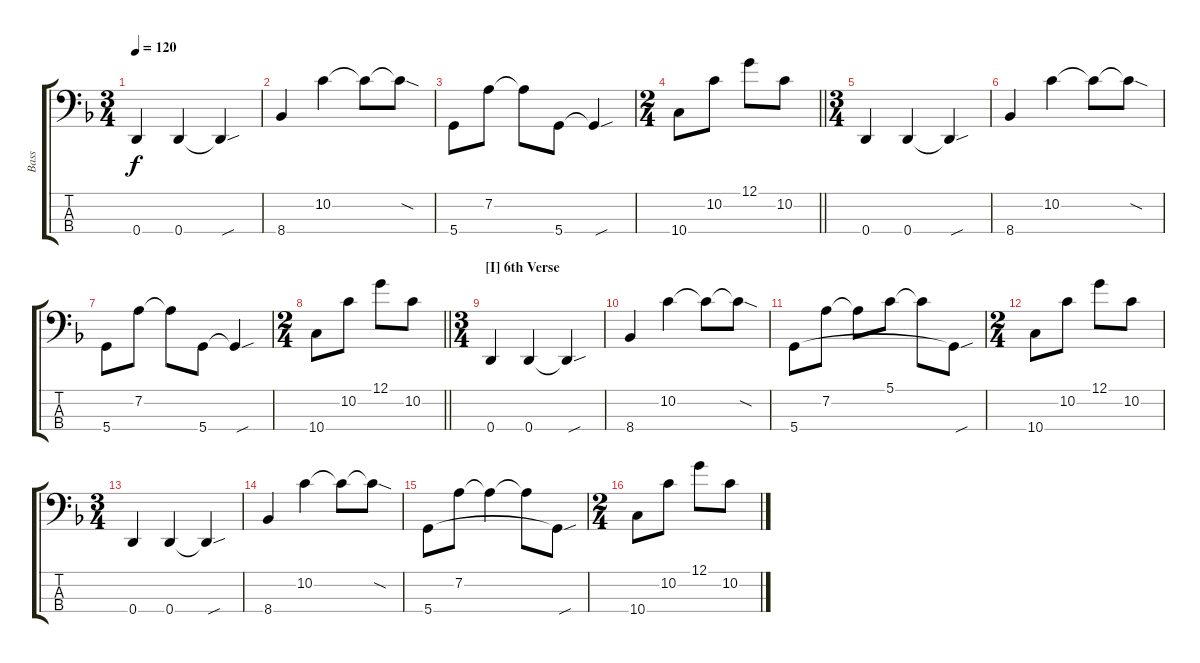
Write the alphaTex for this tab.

\track ("Bass" "Bass") {instrument electricbasspick}
\staff {score tabs}
\tuning (G2 D2 A1 D1) {hide}
\ts (3 4)
\tempo 120
\clef f4
\ks dminor
0.4.4{dy f} 0.4.4 0.4{sou t}.4 |
8.4.4 10.2.4 10.2{t}.8 10.2{sod t}.8 |
5.4.8 7.2.8 7.2{t}.8 5.4.8 5.4{sou t}.4 |
\ts (2 4)
\barLineRight lightlight
10.4.8 10.2.8 12.1.8 10.2.8 |
\ts (3 4)
0.4.4 0.4.4 0.4{sou t}.4 |
8.4.4 10.2.4 10.2{t}.8 10.2{sod t}.8 |
5.4.8 7.2.8 7.2{t}.8 5.4.8 5.4{sou t}.4 |
\ts (2 4)
\barLineRight lightlight
10.4.8 10.2.8 12.1.8 10.2.8 |
\ts (3 4)
\section ("" "[I] 6th Verse")
0.4.4 0.4.4 0.4{sou t}.4 |
8.4.4 10.2.4 10.2{t}.8 10.2{sod t}.8 |
5.4.8 7.2.8 7.2{t}.8 5.1.8 5.1{t}.8 5.4{sou t}.8 |
\ts (2 4)
10.4.8 10.2.8 12.1.8 10.2.8 |
\ts (3 4)
0.4.4 0.4.4 0.4{sou t}.4 |
8.4.4 10.2.4 10.2{t}.8 10.2{sod t}.8 |
5.4.8 7.2.8 7.2{t}.4 7.2{t}.8 5.4{sou t}.8 |
\ts (2 4)
10.4.8 10.2.8 12.1.8 10.2.8
